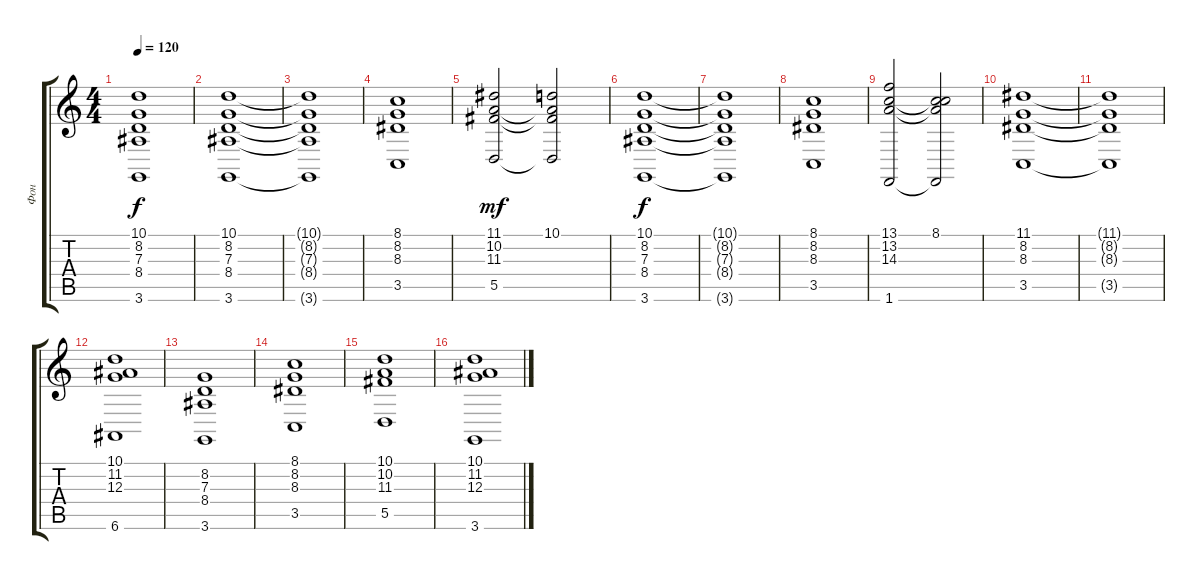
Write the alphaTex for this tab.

\track ("Фон" "Фон") {instrument synthstrings1}
\staff {score tabs}
\tuning (E4 B3 G3 D3 A2 E2) {hide}
\ts (4 4)
\tempo 120
\clef g2
\ks c
(10.1{t} 8.2{t} 7.3{t} 8.4{t} 3.6{t}).1{dy f} |
(10.1 8.2 7.3 8.4 3.6).1 |
(10.1{t} 8.2{t} 7.3{t} 8.4{t} 3.6{t}).1 |
(8.1 8.2 8.3 3.5).1 |
(11.1 10.2 11.3 5.5).2{dy mf} (10.1 10.2{t} 11.3{t} 5.5{t}).2 |
(10.1 8.2 7.3 8.4 3.6).1{dy f} |
(10.1{t} 8.2{t} 7.3{t} 8.4{t} 3.6{t}).1 |
(8.1 8.2 8.3 3.5).1 |
(13.1 13.2 14.3 1.6).2 (8.1 13.2{t} 14.3{t} 1.6{t}).2 |
(11.1 8.2 8.3 3.5).1 |
(11.1{t} 8.2{t} 8.3{t} 3.5{t}).1 |
(10.1 11.2 12.3 6.6).1 |
(8.2 7.3 8.4 3.6).1 |
(8.1 8.2 8.3 3.5).1 |
(10.1 10.2 11.3 5.5).1 |
(10.1 11.2 12.3 3.6).1
